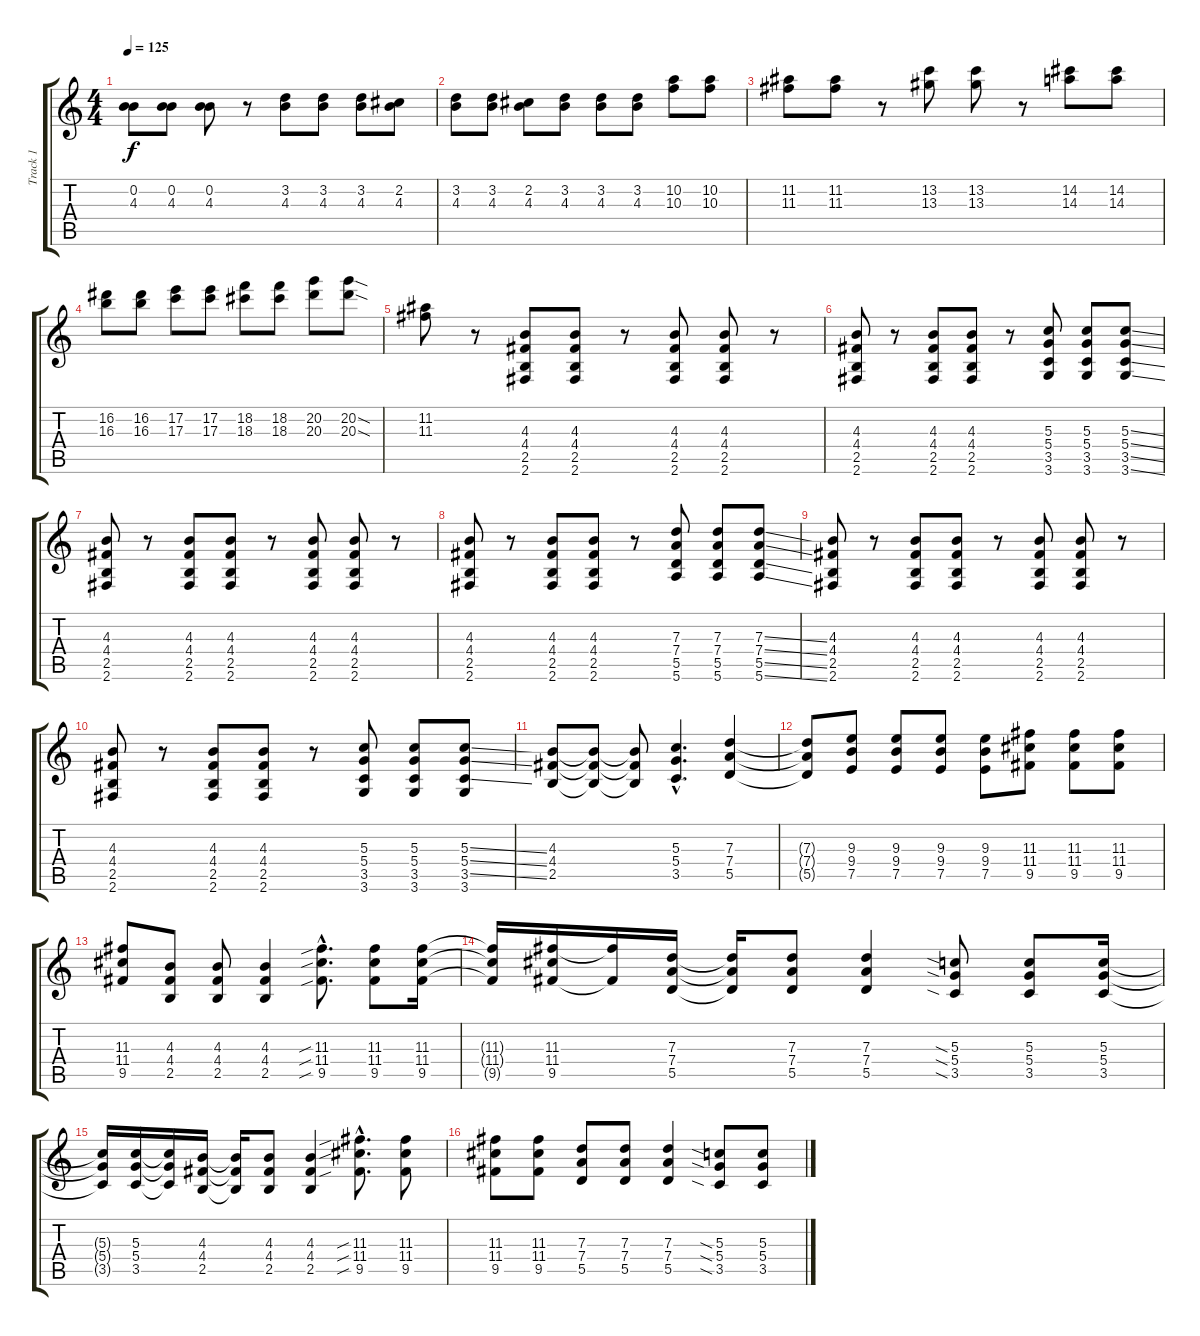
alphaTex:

\track ("Track 1" "Track 1") {instrument distortionguitar}
\staff {score tabs}
\tuning (E4 B3 G3 D3 A2 E2) {hide}
\ts (4 4)
\tempo 125
\clef g2
\ks c
(0.2 4.3).8{dy f} (0.2 4.3).8 (0.2 4.3).8 r.8 (3.2 4.3).8 (3.2 4.3).8 (3.2 4.3).8 (2.2 4.3).8 |
(3.2 4.3).8 (3.2 4.3).8 (2.2 4.3).8 (3.2 4.3).8 (3.2 4.3).8 (3.2 4.3).8 (10.2 10.3).8 (10.2 10.3).8 |
(11.2 11.3).8 (11.2 11.3).8 r.8 (13.2 13.3).8 (13.2 13.3).8 r.8 (14.2 14.3).8 (14.2 14.3).8 |
(16.2 16.3).8 (16.2 16.3).8 (17.2 17.3).8 (17.2 17.3).8 (18.2 18.3).8 (18.2 18.3).8 (20.2 20.3).8 (20.2{sod} 20.3{sod}).8 |
(11.2 11.3).8 r.8{instrument distortionguitar} (4.3 4.4 2.5 2.6).8 (4.3 4.4 2.5 2.6).8 r.8 (4.3 4.4 2.5 2.6).8 (4.3 4.4 2.5 2.6).8 r.8 |
(4.3 4.4 2.5 2.6).8 r.8 (4.3 4.4 2.5 2.6).8 (4.3 4.4 2.5 2.6).8 r.8 (5.3 5.4 3.5 3.6).8 (5.3 5.4 3.5 3.6).8 (5.3{ss} 5.4{ss} 3.5{ss} 3.6{ss}).8 |
(4.3 4.4 2.5 2.6).8 r.8 (4.3 4.4 2.5 2.6).8 (4.3 4.4 2.5 2.6).8 r.8 (4.3 4.4 2.5 2.6).8 (4.3 4.4 2.5 2.6).8 r.8 |
(4.3 4.4 2.5 2.6).8 r.8 (4.3 4.4 2.5 2.6).8 (4.3 4.4 2.5 2.6).8 r.8 (7.3 7.4 5.5 5.6).8 (7.3 7.4 5.5 5.6).8 (7.3{ss} 7.4{ss} 5.5{ss} 5.6{ss}).8 |
(4.3 4.4 2.5 2.6).8 r.8 (4.3 4.4 2.5 2.6).8 (4.3 4.4 2.5 2.6).8 r.8 (4.3 4.4 2.5 2.6).8 (4.3 4.4 2.5 2.6).8 r.8 |
(4.3 4.4 2.5 2.6).8 r.8 (4.3 4.4 2.5 2.6).8 (4.3 4.4 2.5 2.6).8 r.8 (5.3 5.4 3.5 3.6).8 (5.3 5.4 3.5 3.6).8 (5.3{ss} 5.4{ss} 3.5{ss} 3.6).8 |
(4.3 4.4 2.5).8 (4.3{t} 4.4{t} 2.5{t}).8 (4.3{t} 4.4{t} 2.5{t}).8 (5.3{hac} 5.4{hac} 3.5{hac}).4{d} (7.3 7.4 5.5).4 |
(7.3{t} 7.4{t} 5.5{t}).8 (9.3 9.4 7.5).8 (9.3 9.4 7.5).8 (9.3 9.4 7.5).8 (9.3 9.4 7.5).8 (11.3 11.4 9.5).8 (11.3 11.4 9.5).8 (11.3 11.4 9.5).8 |
(11.3 11.4 9.5).8 (4.3 4.4 2.5).8 (4.3 4.4 2.5).8 (4.3 4.4 2.5).4 (11.3{sib hac} 11.4{sib hac} 9.5{sib hac}).8{d} (11.3 11.4 9.5).8 (11.3 11.4 9.5).16 |
(11.3{t} 11.4{t} 9.5{t}).16 (11.3 11.4 9.5).16 (11.3{t} 9.5{t}).16 (7.3 7.4 5.5).16 (7.3{t} 7.4{t} 5.5{t}).16 (7.3 7.4 5.5).8 (7.3 7.4 5.5).4 (5.3{sia} 5.4{sia} 3.5{sia}).8 (5.3 5.4 3.5).8 (5.3 5.4 3.5).16 |
(5.3{t} 5.4{t} 3.5{t}).16 (5.3 5.4 3.5).16 (5.3{t} 5.4{t} 3.5{t}).16 (4.3 4.4 2.5).16 (4.3{t} 4.4{t} 2.5{t}).16 (4.3 4.4 2.5).8 (4.3 4.4 2.5).4 (11.3{sib hac} 11.4{sib hac} 9.5{sib hac}).8{d} (11.3 11.4 9.5).8 |
(11.3 11.4 9.5).8 (11.3 11.4 9.5).8 (7.3 7.4 5.5).8 (7.3 7.4 5.5).8 (7.3 7.4 5.5).4 (5.3{sia} 5.4{sia} 3.5{sia}).8 (5.3 5.4 3.5).8
